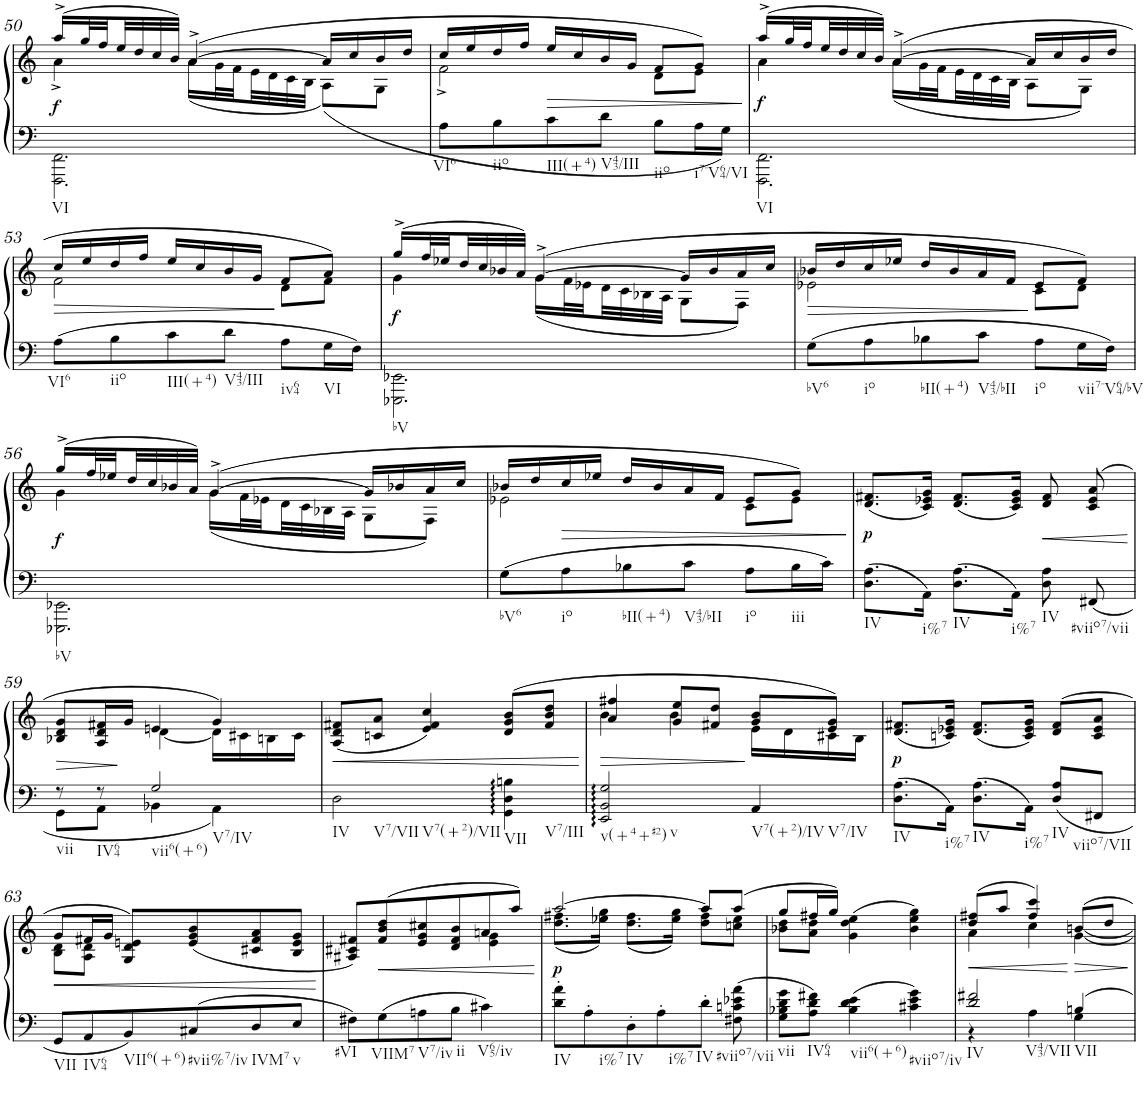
**kern	**kern	**dynam
*part1	*part1	*part1
*staff2	*staff1	*staff1/2
*I"Piano	*	*
*I'Pno.	*	*
!!LO:PB:g=z
*clefF4	*clefG2	*
*k[]	*k[]	*
*M3/4	*M3/4	*
=50	=50	=50
*	*^	*
!LO:TX:b:t=VI	!	!	!
!	!	!	!LO:DY:b
2.FFF\ 2.FF\	(16aa^/LL	4a^\	f
.	32gg/L	.	.
.	32ff/	.	.
.	32ee/	.	.
.	32dd/	.	.
.	32cc/	.	.
.	32b/JJJ)	.	.
.	([4a^/	(16a\LL	.
.	.	32g\L	.
.	.	32f\	.
.	.	32e\	.
.	.	32d\	.
.	.	32c\	.
.	.	32B\JJJ	.
.	16a/LL]	(8A\L)	.
.	16cc/	.	.
.	16b/	8G\J	.
.	16dd/JJ	.	.
=51	=51	=51	=51
!LO:TX:b:t=VI6	!	!	!
8A\L	16cc/LL	2f^\	.
.	16ee/	.	.
!LO:TX:b:t=iio	!	!	!
8B\	16dd/	.	.
.	16ff/JJ	.	.
!LO:TX:b:t=III(+4)	!	!	!
!	!	!	!LO:HP:b
8c\	16ee/LL	.	>
.	16cc/	.	.
!LO:TX:b:t=V43/III	!	!	!
8d\J	16b/	.	.
.	16g/JJ	.	.
!LO:TX:b:t=iio	!	!	!
8B\L	8f/L	8d\L	.
!LO:TX:b:t=i7-V64/VI	!	!	!
16A\L	8g/J)	8e\J	.
16G\JJ)	.	.	.
*	*v	*v	*
.	.	]
=52	=52	=52
*	*^	*
!LO:TX:b:t=VI	!	!	!
!	!	!	!LO:DY:b
2.FFF\ 2.FF\	(16aa^/LL	4a\	f
.	32gg/L	.	.
.	32ff/	.	.
.	32ee/	.	.
.	32dd/	.	.
.	32cc/	.	.
.	32b/JJJ)	.	.
.	([4a^/	(16a\LL	.
.	.	32g\L	.
.	.	32f\	.
.	.	32e\	.
.	.	32d\	.
.	.	32c\	.
.	.	32B\JJJ	.
.	16a/LL]	8A\L	.
.	16cc/	.	.
.	16b/	8G\J)	.
.	16dd/JJ	.	.
!!LO:LB:g=z	!!
=53	=53	=53	=53
!LO:TX:b:t=VI6	!	!	!
!	!	!	!LO:HP:b
8A\L	16cc/LL	2f\	>
.	16ee/	.	.
!LO:TX:b:t=iio	!	!	!
8B\	16dd/	.	.
.	16ff/JJ	.	.
!LO:TX:b:t=III(+4)	!	!	!
8c\	16ee/LL	.	.
.	16cc/	.	.
!LO:TX:b:t=V43/III	!	!	!
8d\J	16b/	.	.
.	16g/JJ	.	.
!LO:TX:b:t=iv64	!	!	!
8A\L	8f/L	8d\L	]
!LO:TX:b:t=VI	!	!	!
16G\L	8a/J)	8f\J	.
16F\JJ	.	.	.
=54	=54	=54	=54
!LO:TX:b:t=bV	!	!	!
!	!	!	!LO:DY:b
2.EEE-X\ 2.EE-X\	(16gg^/LL	4g\	f
.	32ff/L	.	.
.	32ee-X/	.	.
.	32dd/	.	.
.	32cc/	.	.
.	32b-X/	.	.
.	32a/JJJ)	.	.
.	([4g^/	(16g\LL	.
.	.	32f\L	.
.	.	32e-X\	.
.	.	32d\	.
.	.	32c\	.
.	.	32B-X\	.
.	.	32A\JJJ	.
.	16g/LL]	8G\L	.
.	16b-/	.	.
.	16a/	8F\J)	.
.	16cc/JJ	.	.
=55	=55	=55	=55
!LO:TX:b:t=bV6	!	!	!
!	!	!	!LO:HP:b
8G\L	16b-X/LL	2e-X\	>
.	16dd/	.	.
!LO:TX:b:t=io	!	!	!
8A\	16cc/	.	.
.	16ee-X/JJ	.	.
!LO:TX:b:t=bII(+4)	!	!	!
8B-X\	16dd/LL	.	.
.	16b-/	.	.
!LO:TX:b:t=V43/bII	!	!	!
8c\J	16a/	.	.
.	16f/JJ	.	.
!LO:TX:b:t=io	!	!	!
8A\L	8e-/L	8c\L	]
!LO:TX:b:t=vii7-V64/bV	!	!	!
16G\L	8f/J)	8d\J	.
16F\JJ	.	.	.
!!LO:LB:g=z	!!
=56	=56	=56	=56
!LO:TX:b:t=bV	!	!	!
!	!	!	!LO:DY:b
2.EEE-X\ 2.EE-X\	(16gg^/LL	4g\	f
.	32ff/L	.	.
.	32ee-X/	.	.
.	32dd/	.	.
.	32cc/	.	.
.	32b-X/	.	.
.	32a/JJJ)	.	.
.	([4g^/	(16g\LL	.
.	.	32f\L	.
.	.	32e-X\	.
.	.	32d\	.
.	.	32c\	.
.	.	32B-X\	.
.	.	32A\JJJ	.
.	16g/LL]	8G\L	.
.	16b-X/	.	.
.	16a/	8F\J)	.
.	16cc/JJ	.	.
=57	=57	=57	=57
!LO:TX:b:t=bV6	!	!	!
8G\L	16b-X/LL	2e-X\	.
.	16dd/	.	.
!LO:TX:b:t=io	!	!	!
!	!	!	!LO:HP:b
8A\	16cc/	.	>
.	16ee-X/JJ	.	.
!LO:TX:b:t=bII(+4)	!	!	!
8B-X\	16dd/LL	.	.
.	16b-/	.	.
!LO:TX:b:t=V43/bII	!	!	!
8c\J	16a/	.	.
.	16f/JJ	.	.
!LO:TX:b:t=io	!	!	!
8A\L	8e-/L	8c\L	.
!LO:TX:b:t=iii	!	!	!
16B-\L	8g/J)	8e-\J	.
16c\JJ	.	.	.
*	*v	*v	*
.	.	]
=58	=58	=58
!LO:TX:b:t=IV	!	!
!	!	!LO:DY:b
8.D\ 8.A\L	(8.d/ 8.f#X/L	p
!LO:TX:b:t=i%7	!	!
16AA\Jk	16c/ 16e-X/ 16g/Jk)	.
!LO:TX:b:t=IV	!	!
8.D\ 8.A\L	(8.d/ 8.f#/L	.
!LO:TX:b:t=i%7	!	!
16AA\Jk	16c/ 16e-/ 16g/Jk)	.
!LO:TX:b:t=IV	!	!
!	!	!LO:HP:b
8D\ 8A\	8d/ 8f#/	<
!LO:TX:b:t=#viio7/vii	!	!
8FF#X/	(>8c/ 8e-/ 8a/	.
.	.	[
!!LO:LB:g=z
=59	=59	=59
*^	*	*
!LO:TX:b:t=vii	!	!	!
!	!	!	!LO:HP:b
*	*	*^	*
8r	8GG\L	8B-X/ 8d/ 8g/L	4ryy	>
!LO:TX:b:t=IV64	!	!	!	!
8r	8AA\J	16A/ 16d/ 16f#X/L	.	.
.	.	16g/JJ	.	]
!LO:TX:b:t=vii6(+6)	!	!	!	!
!LO:TX:b:t=V7/IV	!	!	!	!
2G/	4BB-X\	4en/	[4d\	.
.	4AA\	4g/)	16d\LL]	.
.	.	.	16c#X\	.
.	.	.	16Bn\	.
.	.	.	16c#\JJ	.
*v	*v	*	*	*
=60	=60	=60	=60
!LO:TX:b:t=IV	!	!	!
!LO:TX:b:t=V7/VII	!	!	!
!LO:TX:b:t=V7(+2)/VII	!	!	!
!	!	!	!LO:HP:b
*	*v	*v	*
2D\	(8A/ 8d/ 8f#X/L	<
.	8cn/ 8a/J	.
.	4e/ 4f#/ 4cc/)	.
!LO:TX:b:t=VII	!	!
!LO:TX:b:t=V7/III	!	!
4GG\ 4D\ 4Bn\	(8d/ 8g/ 8b/L	.
.	8f#/ 8b/ 8dd/J	.
.	.	[
=61	=61	=61
!LO:TX:b:t=v(+4+#2)	!	!
!LO:TX:b:t=v	!	!
!	!	!LO:HP:b
*	*^	*
2EE/ 2BB/ 2G/	4a/ 4ff#X/	4b\	>
.	8g/ 8ee/L	4b\	.
.	8f#X/ 8dd/J	.	.
!LO:TX:b:t=V7(+2)/IV	!	!	!
!LO:TX:b:t=V7/IV	!	!	!
4AA/	8g/ 8b/L	16e\LL	]
.	.	16d\	.
.	8e/ 8g/J)	16c#X\	.
.	.	16B\JJ	.
=62	=62	=62	=62
!LO:TX:b:t=IV	!	!	!
!	!	!	!LO:DY:b
*	*v	*v	*
8.D\ 8.A\L	(8.d/ 8.f#X/L	p
!LO:TX:b:t=i%7	!	!
16AA\Jk	16cn/ 16e-X/ 16g/Jk)	.
!LO:TX:b:t=IV	!	!
8.D\ 8.A\L	(8.d/ 8.f#/L	.
!LO:TX:b:t=i%7	!	!
16AA\Jk	16c/ 16e-/ 16g/Jk)	.
!LO:TX:b:t=IV	!	!
8D/ 8A/L	(>8d/ 8f#/L	.
!LO:TX:b:t=viio7/VII	!	!
8FF#X/J	8c/ 8e-/ 8a/J	.
!!LO:LB:g=z
=63	=63	=63
!LO:TX:b:t=VII	!	!
!	!	!LO:HP:b
*	*^	*
8GG/L	8g/L	8B\ 8d\L	<
!LO:TX:b:t=IV64	!	!	!
8AA/	16f#X/L	8A\ 8d\J	.
.	16g/JJ	.	.
!LO:TX:b:t=VII6(+6)	!	!	!
8BB/	8G/ 8d/ 8en/L)	2ryy	.
!LO:TX:b:t=#vii%7/iv	!	!	!
8C#X/	(8e/ 8g/ 8b/	.	.
!LO:TX:b:t=IVM7	!	!	!
8D/	8c#X/ 8f#/ 8a/	.	.
!LO:TX:b:t=v	!	!	!
8E/J	8B/ 8e/ 8g/J	.	.
*	*v	*v	*
.	.	[
=64	=64	=64
*	*^	*
!LO:TX:b:t=#VI	!	!	!
8F#X\L	8A#X/ 8c#X/ 8f#X/L)	2ryy	.
!LO:TX:b:t=VIIM7	!	!	!
!	!	!	!LO:HP:b
8G\	(8f#/ 8b/ 8dd/	.	<
!LO:TX:b:t=V7/iv	!	!	!
8An\	8e/ 8g/ 8cc#X/	.	.
!LO:TX:b:t=ii	!	!	!
8B\J	8d/ 8f#/ 8b/	.	.
!LO:TX:b:t=V65/iv	!	!	!
4c#X\	8an/	4e\ 4g\	.
.	8aa/J)	.	.
*	*v	*v	*
.	.	[
=65	=65	=65
*	*^	*
!LO:TX:b:t=IV	!	!	!
!	!	!	!LO:DY:b
8d\' 8a\'L	[2aa/	(8.dd\ 8.ff#X\L	p
!LO:TX:b:t=i%7	!	!	!
8A'\	.	.	.
.	.	16ee-X\ 16gg\Jk)	.
!LO:TX:b:t=IV	!	!	!
8D'\	.	(8.dd\ 8.ff#\L	.
!LO:TX:b:t=i%7	!	!	!
8A'\	.	.	.
.	.	16ee-\ 16gg\Jk)	.
!LO:TX:b:t=IV	!	!	!
8d'\J	8aa/L]	8dd\ 8ff#\L	.
!LO:TX:b:t=#viio7/vii	!	!	!
8F#X\ 8cn\ 8e-X\ 8a\	(8aa/J	8ccn\ 8ee-\J	.
=66	=66	=66	=66
!LO:TX:b:t=vii	!	!	!
8G\ 8B-X\ 8d\ 8g\L	8gg/L	8b-X\ 8dd\L	.
!LO:TX:b:t=IV64	!	!	!
8A\ 8d\ 8f#X\J	16ff#X/L	8a\ 8dd\J	.
.	16gg/JJ)	.	.
!LO:TX:b:t=vii6(+6)	!	!	!
4B-\ 4d\ 4e\	(4g\ 4dd\ 4ee\	2ryy	.
!LO:TX:b:t=#viio7/iv	!	!	!
4c#X\ 4e\ 4g\	4b-\ 4ee\ 4gg\)	.	.
=67	=67	=67	=67
*^	*	*	*
!LO:TX:b:t=IV	!	!	!	!
!LO:TX:b:t=V43/VII	!	!	!	!
!	!	!	!	!LO:HP:b
2d/ 2f#X/	4r	(8dd/ 8ff#X/L	4a\	<
.	.	8aa/J	.	.
.	4A\	4ff#/ 4ccc/)	4cc\	.
!LO:TX:b:t=VII	!	!	!	!
!	!	!	!	!LO:HP:n=1:b
4Bn/	4G\	[<8bn/L	[4g\	[ >
.	.	8dd/J	.	.
*v	*v	*	*	*
*	*v	*v	*
.	.	]
=	=	=
*-	*-	*-
